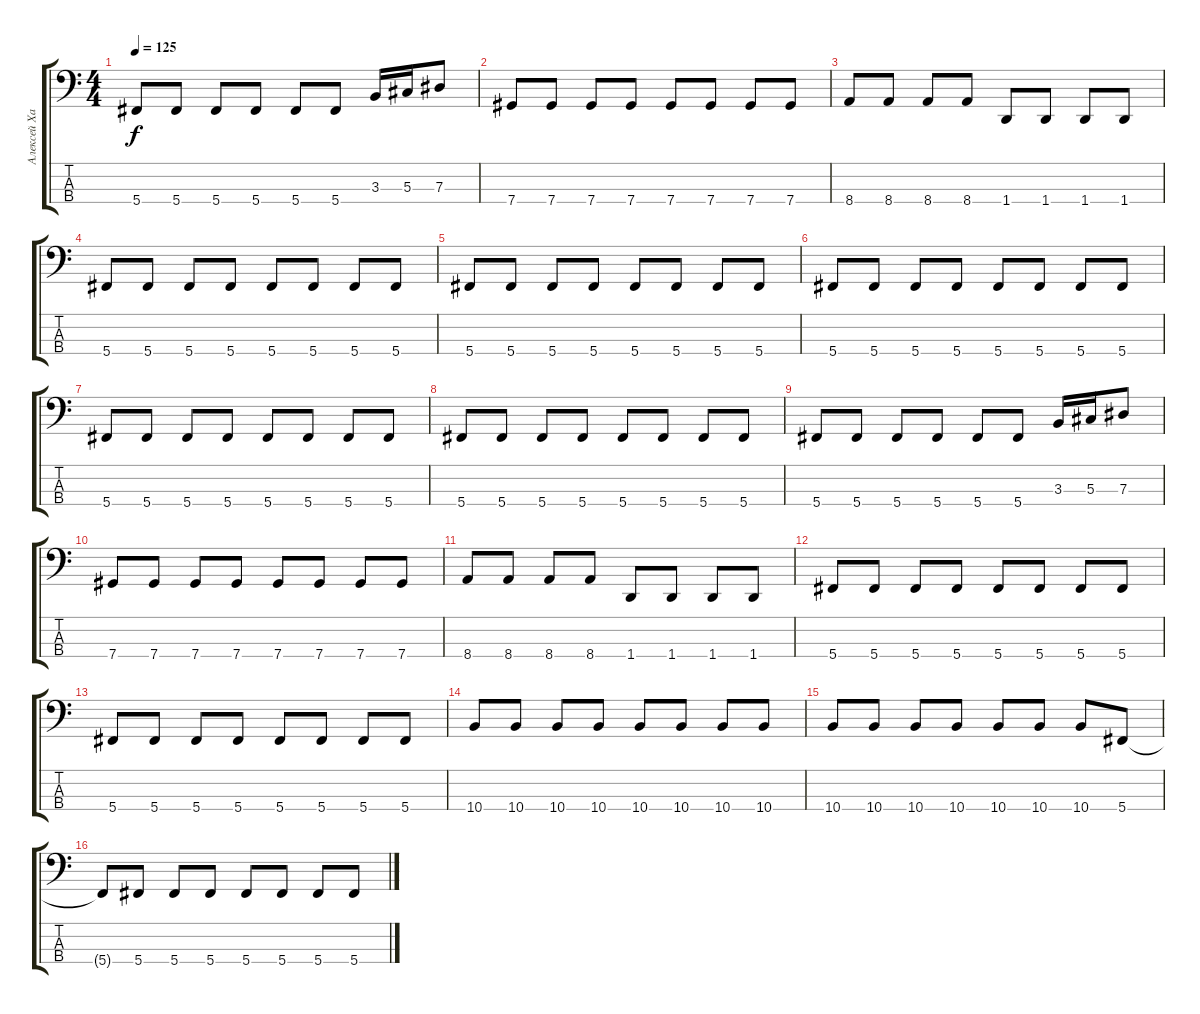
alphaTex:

\track ("Алексей Харьков" "Алексей Ха") {instrument slapbass1}
\staff {score tabs}
\tuning (Gb2 Db2 Ab1 Db1) {hide}
\ts (4 4)
\tempo 125
\clef f4
\ks c
5.4.8{dy f} 5.4.8 5.4.8 5.4.8 5.4.8 5.4.8 3.3.16 5.3.16 7.3.8 |
7.4.8 7.4.8 7.4.8 7.4.8 7.4.8 7.4.8 7.4.8 7.4.8 |
8.4.8 8.4.8 8.4.8 8.4.8 1.4.8 1.4.8 1.4.8 1.4.8 |
5.4.8 5.4.8 5.4.8 5.4.8 5.4.8 5.4.8 5.4.8 5.4.8 |
5.4.8 5.4.8 5.4.8 5.4.8 5.4.8 5.4.8 5.4.8 5.4.8 |
5.4.8 5.4.8 5.4.8 5.4.8 5.4.8 5.4.8 5.4.8 5.4.8 |
5.4.8 5.4.8 5.4.8 5.4.8 5.4.8 5.4.8 5.4.8 5.4.8 |
5.4.8 5.4.8 5.4.8 5.4.8 5.4.8 5.4.8 5.4.8 5.4.8 |
5.4.8 5.4.8 5.4.8 5.4.8 5.4.8 5.4.8 3.3.16 5.3.16 7.3.8 |
7.4.8 7.4.8 7.4.8 7.4.8 7.4.8 7.4.8 7.4.8 7.4.8 |
8.4.8 8.4.8 8.4.8 8.4.8 1.4.8 1.4.8 1.4.8 1.4.8 |
5.4.8 5.4.8 5.4.8 5.4.8 5.4.8 5.4.8 5.4.8 5.4.8 |
5.4.8 5.4.8 5.4.8 5.4.8 5.4.8 5.4.8 5.4.8 5.4.8 |
10.4.8 10.4.8 10.4.8 10.4.8 10.4.8 10.4.8 10.4.8 10.4.8 |
10.4.8 10.4.8 10.4.8 10.4.8 10.4.8 10.4.8 10.4.8 5.4.8 |
5.4{t}.8 5.4.8 5.4.8 5.4.8 5.4.8 5.4.8 5.4.8 5.4.8
